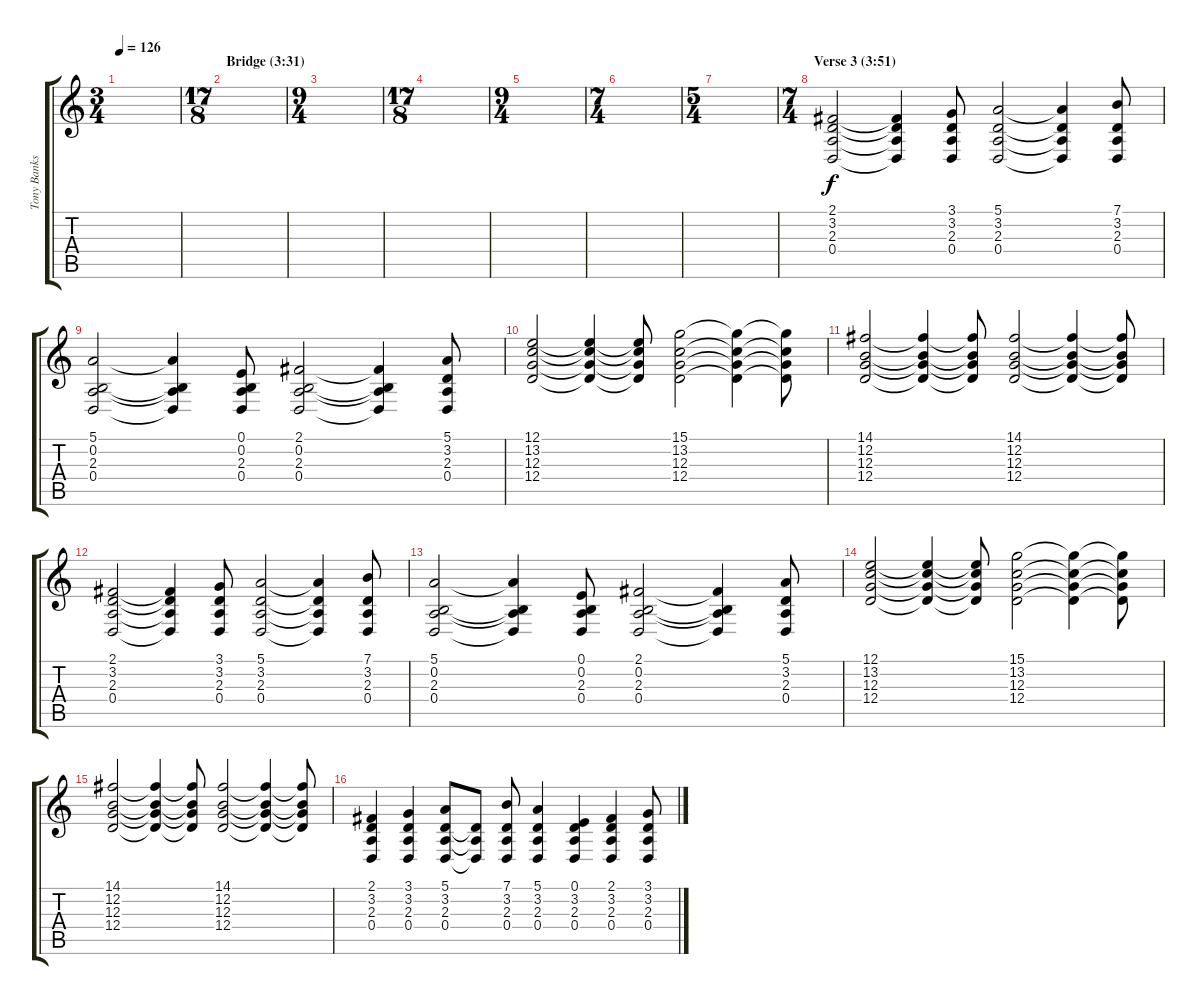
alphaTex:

\track ("Tony Banks (organ)" "Tony Banks") {instrument drawbarorgan}
\staff {score tabs}
\tuning (E4 B3 G3 D3 A2 E2) {hide}
\ts (3 4)
\tempo 126
\clef g2
\ks c
|
\ts (17 8)
\section ("" "Bridge (3:31)")
|
\ts (9 4)
|
\ts (17 8)
|
\ts (9 4)
|
\ts (7 4)
|
\ts (5 4)
|
\ts (7 4)
\section ("" "Verse 3 (3:51)")
(2.1 3.2 2.3 0.4).2 (2.1{t} 3.2{t} 2.3{t} 0.4{t}).4 (3.1 3.2 2.3 0.4).8 (5.1 3.2 2.3 0.4).2 (5.1{t} 3.2{t} 2.3{t} 0.4{t}).4 (7.1 3.2 2.3 0.4).8 |
(5.1 0.2 2.3 0.4).2 (5.1{t} 0.2{t} 2.3{t} 0.4{t}).4 (0.1 0.2 2.3 0.4).8 (2.1 0.2 2.3 0.4).2 (2.1{t} 0.2{t} 2.3{t} 0.4{t}).4 (5.1 3.2 2.3 0.4).8 |
(12.1 13.2 12.3 12.4).2 (12.1{t} 13.2{t} 12.3{t} 12.4{t}).4 (12.1{t} 13.2{t} 12.3{t} 12.4{t}).8 (15.1 13.2 12.3 12.4).2 (15.1{t} 13.2{t} 12.3{t} 12.4{t}).4 (15.1{t} 13.2{t} 12.3{t} 12.4{t}).8 |
(14.1 12.2 12.3 12.4).2 (14.1{t} 12.2{t} 12.3{t} 12.4{t}).4 (14.1{t} 12.2{t} 12.3{t} 12.4{t}).8 (14.1 12.2 12.3 12.4).2 (14.1{t} 12.2{t} 12.3{t} 12.4{t}).4 (14.1{t} 12.2{t} 12.3{t} 12.4{t}).8 |
(2.1 3.2 2.3 0.4).2 (2.1{t} 3.2{t} 2.3{t} 0.4{t}).4 (3.1 3.2 2.3 0.4).8 (5.1 3.2 2.3 0.4).2 (5.1{t} 3.2{t} 2.3{t} 0.4{t}).4 (7.1 3.2 2.3 0.4).8 |
(5.1 0.2 2.3 0.4).2 (5.1{t} 0.2{t} 2.3{t} 0.4{t}).4 (0.1 0.2 2.3 0.4).8 (2.1 0.2 2.3 0.4).2 (2.1{t} 0.2{t} 2.3{t} 0.4{t}).4 (5.1 3.2 2.3 0.4).8 |
(12.1 13.2 12.3 12.4).2 (12.1{t} 13.2{t} 12.3{t} 12.4{t}).4 (12.1{t} 13.2{t} 12.3{t} 12.4{t}).8 (15.1 13.2 12.3 12.4).2 (15.1{t} 13.2{t} 12.3{t} 12.4{t}).4 (15.1{t} 13.2{t} 12.3{t} 12.4{t}).8 |
(14.1 12.2 12.3 12.4).2 (14.1{t} 12.2{t} 12.3{t} 12.4{t}).4 (14.1{t} 12.2{t} 12.3{t} 12.4{t}).8 (14.1 12.2 12.3 12.4).2 (14.1{t} 12.2{t} 12.3{t} 12.4{t}).4 (14.1{t} 12.2{t} 12.3{t} 12.4{t}).8 |
(2.1 3.2 2.3 0.4).4 (3.1 3.2 2.3 0.4).4 (5.1 3.2 2.3 0.4).8 (3.2{t} 2.3{t} 0.4{t}).8 (7.1 3.2 2.3 0.4).8 (5.1 3.2 2.3 0.4).4 (0.1 3.2 2.3 0.4).4 (2.1 3.2 2.3 0.4).4 (3.1 3.2 2.3 0.4).8
